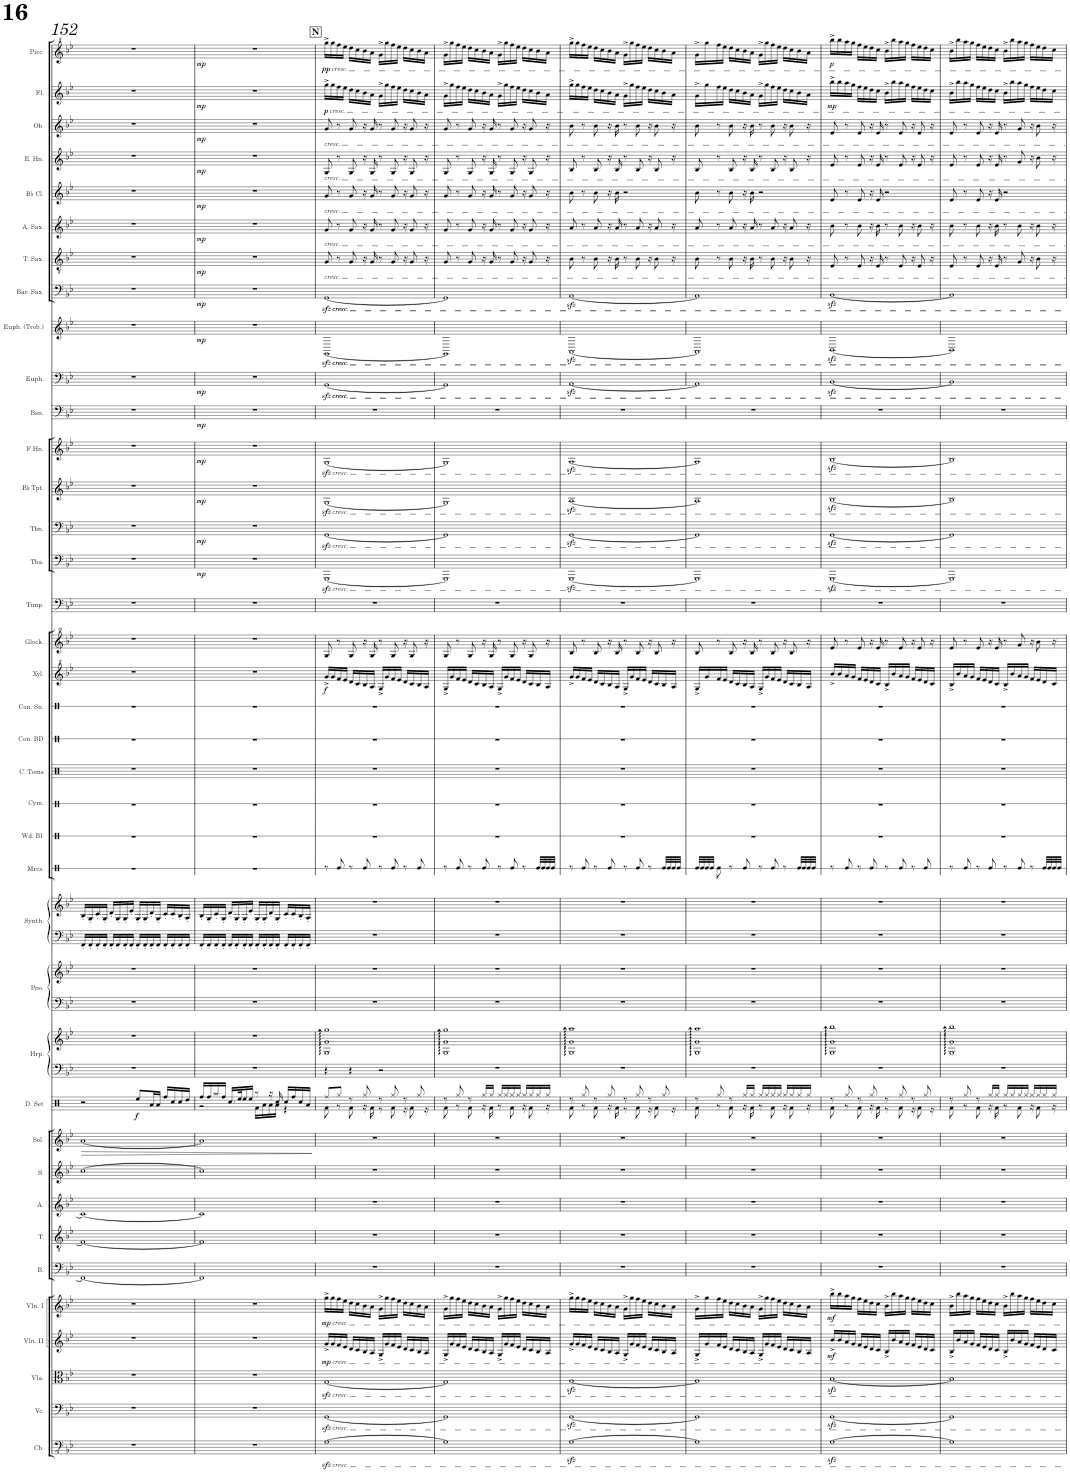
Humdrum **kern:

**kern	**kern	**kern	**kern	**dynam	**kern	**dynam	**kern	**kern	**kern	**kern	**kern	**dynam	**kern	**dynam	**kern	**kern	**kern	**kern	**kern	**kern	**kern	**kern	**kern	**kern	**kern	**kern	**kern	**dynam	**kern	**kern	**kern	**dynam	**kern	**dynam	**kern	**dynam	**kern	**dynam	**kern	**dynam	**kern	**dynam	**kern	**dynam	**kern	**dynam	**kern	**dynam	**kern	**dynam	**kern	**dynam	**kern	**dynam	**kern	**dynam	**kern	**dynam	**kern	**dynam
*part38	*part37	*part36	*part35	*part35	*part34	*part34	*part33	*part32	*part31	*part30	*part29	*part29	*part28	*part28	*part27	*part27	*part26	*part26	*part25	*part25	*part24	*part23	*part22	*part21	*part20	*part19	*part18	*part18	*part17	*part16	*part15	*part15	*part14	*part14	*part13	*part13	*part12	*part12	*part11	*part11	*part10	*part10	*part9	*part9	*part8	*part8	*part7	*part7	*part6	*part6	*part5	*part5	*part4	*part4	*part3	*part3	*part2	*part2	*part1	*part1
*staff41	*staff40	*staff39	*staff38	*staff38	*staff37	*staff37	*staff36	*staff35	*staff34	*staff33	*staff32	*staff32	*staff31	*staff31	*staff30	*staff29	*staff28	*staff27	*staff26	*staff25	*staff24	*staff23	*staff22	*staff21	*staff20	*staff19	*staff18	*staff18	*staff17	*staff16	*staff15	*staff15	*staff14	*staff14	*staff13	*staff13	*staff12	*staff12	*staff11	*staff11	*staff10	*staff10	*staff9	*staff9	*staff8	*staff8	*staff7	*staff7	*staff6	*staff6	*staff5	*staff5	*staff4	*staff4	*staff3	*staff3	*staff2	*staff2	*staff1	*staff1
*I"Contrabass	*I"Violoncello	*I"Viola	*I"Violin II	*	*I"Violin I	*	*I"Bass	*I"Tenor	*I"Alto	*I"Soprano	*I"Solo	*	*I"Drumset	*	*I"Harp	*	*I"Piano	*	*I"Bass Synthesizer	*	*I"Maracas	*I"Wood Blocks	*I"Cymbal	*I"Concert Toms	*I"Concert Bass Drum	*I"Concert Snare Drum	*I"Xylophone	*	*I"Glockenspiel	*I"Timpani	*I"Tuba	*	*I"Trombone	*	*I"Bb Trumpet	*	*I"Horn in F	*	*I"Bassoon	*	*I"Euphonium	*	*I"Euphonium (Treble Clef)	*	*I"Baritone Saxophone	*	*I"Tenor Saxophone	*	*I"Alto Saxophone	*	*I"Bb Clarinet	*	*I"English Horn	*	*I"Oboe	*	*I"Flute	*	*I"Piccolo	*
*I'Cb.	*I'Vc.	*I'Vla.	*I'Vln. II	*	*I'Vln. I	*	*I'B.	*I'T.	*I'A.	*I'S.	*I'Sol.	*	*I'D. Set	*	*I'Hrp.	*	*I'Pno.	*	*I'Synth.	*	*I'Mrcs.	*I'Wd. Bl.	*I'Cym.	*I'C. Toms	*I'Con. BD	*I'Con. Sn.	*I'Xyl.	*	*I'Glock.	*I'Timp.	*I'Tba.	*	*I'Tbn.	*	*I'Bb Tpt.	*	*	*	*I'Bsn.	*	*I'Euph.	*	*I'Euph. (Treb.)	*	*I'Bar. Sax.	*	*I'T. Sax.	*	*I'A. Sax.	*	*I'Bb Cl.	*	*I'E. Hn.	*	*I'Ob.	*	*I'Fl.	*	*I'Picc.	*
!!LO:PB:g=z
*clefFv4	*clefF4	*clefC3	*clefG2	*	*clefG2	*	*clefF4	*clefGv2	*clefG2	*clefG2	*clefG2	*	*clefX	*	*clefF4	*clefG2	*clefF4	*clefG2	*clefF4	*clefG2	*clefX	*clefX	*clefX	*clefX	*clefX	*clefX	*clefG^2	*	*clefG^^2	*clefF4	*clefF4	*	*clefF4	*	*clefG2	*	*clefG2	*	*clefF4	*	*clefF4	*	*clefG2	*	*clefF4	*	*clefGv2	*	*clefG2	*	*clefG2	*	*clefG2	*	*clefG2	*	*clefG2	*	*clefG^2	*
*ITrd7c12	*	*	*	*	*	*	*	*	*	*	*	*	*	*	*	*	*	*	*	*	*	*	*	*	*	*	*	*	*	*	*	*	*	*	*ITrd1c2	*	*ITrd4c7	*	*	*	*	*	*	*	*ITrd12c21	*	*ITrd8c14	*	*ITrd5c9	*	*ITrd1c2	*	*ITrd4c7	*	*	*	*	*	*ITrd-7c-12	*
*k[b-e-]	*k[b-e-]	*k[b-e-]	*k[b-e-]	*	*k[b-e-]	*	*k[b-e-]	*k[b-e-]	*k[b-e-]	*k[b-e-]	*k[b-e-]	*	*k[]	*	*k[b-e-]	*k[b-e-]	*k[b-e-]	*k[b-e-]	*k[b-e-]	*k[b-e-]	*k[]	*k[]	*k[]	*k[]	*k[]	*k[]	*k[b-e-]	*	*k[b-e-]	*k[b-e-]	*k[b-e-]	*	*k[b-e-]	*	*k[b-e-]	*	*k[b-e-]	*	*k[b-e-]	*	*k[b-e-]	*	*k[b-e-]	*	*k[b-e-]	*	*k[b-e-]	*	*k[b-e-]	*	*k[b-e-]	*	*k[b-e-]	*	*k[b-e-]	*	*k[b-e-]	*	*k[b-e-]	*
*M4/4	*M4/4	*M4/4	*M4/4	*	*M4/4	*	*M4/4	*M4/4	*M4/4	*M4/4	*M4/4	*	*M4/4	*	*M4/4	*M4/4	*M4/4	*M4/4	*M4/4	*M4/4	*M4/4	*M4/4	*M4/4	*M4/4	*M4/4	*M4/4	*M4/4	*	*M4/4	*M4/4	*M4/4	*	*M4/4	*	*M4/4	*	*M4/4	*	*M4/4	*	*M4/4	*	*M4/4	*	*M4/4	*	*M4/4	*	*M4/4	*	*M4/4	*	*M4/4	*	*M4/4	*	*M4/4	*	*M4/4	*
=152	=152	=152	=152	=152	=152	=152	=152	=152	=152	=152	=152	=152	=152	=152	=152	=152	=152	=152	=152	=152	=152	=152	=152	=152	=152	=152	=152	=152	=152	=152	=152	=152	=152	=152	=152	=152	=152	=152	=152	=152	=152	=152	=152	=152	=152	=152	=152	=152	=152	=152	=152	=152	=152	=152	=152	=152	=152	=152	=152	=152
!	!	!	!	!	!	!	!	!	!	!	!	!LO:HP:b	!	!	!	!	!	!	!	!	!	!	!	!	!	!	!	!	!	!	!	!	!	!	!	!	!	!	!	!	!	!	!	!	!	!	!	!	!	!	!	!	!	!	!	!	!	!	!	!
1r	1r	1r	1r	.	1r	.	1FF_	1F_	1c_	[1cc	[1a	>	2r	.	1r	1r	1r	1r	16FF'/LL	16B-'/LL	1r	1r	1r	1r	1r	1r	1r	.	1r	1r	1r	.	1r	.	1r	.	1r	.	1r	.	1r	.	1r	.	1r	.	1r	.	1r	.	1r	.	1r	.	1r	.	1r	.	1r	.
.	.	.	.	.	.	.	.	.	.	.	.	.	.	.	.	.	.	.	16FF'/	16G'/	.	.	.	.	.	.	.	.	.	.	.	.	.	.	.	.	.	.	.	.	.	.	.	.	.	.	.	.	.	.	.	.	.	.	.	.	.	.	.	.
.	.	.	.	.	.	.	.	.	.	.	.	.	.	.	.	.	.	.	16FF'/	16c'/	.	.	.	.	.	.	.	.	.	.	.	.	.	.	.	.	.	.	.	.	.	.	.	.	.	.	.	.	.	.	.	.	.	.	.	.	.	.	.	.
.	.	.	.	.	.	.	.	.	.	.	.	.	.	.	.	.	.	.	16FF'/JJ	16G'/JJ	.	.	.	.	.	.	.	.	.	.	.	.	.	.	.	.	.	.	.	.	.	.	.	.	.	.	.	.	.	.	.	.	.	.	.	.	.	.	.	.
.	.	.	.	.	.	.	.	.	.	.	.	.	.	.	.	.	.	.	16FF'/LL	16d'/LL	.	.	.	.	.	.	.	.	.	.	.	.	.	.	.	.	.	.	.	.	.	.	.	.	.	.	.	.	.	.	.	.	.	.	.	.	.	.	.	.
.	.	.	.	.	.	.	.	.	.	.	.	.	.	.	.	.	.	.	16FF'/	16G'/	.	.	.	.	.	.	.	.	.	.	.	.	.	.	.	.	.	.	.	.	.	.	.	.	.	.	.	.	.	.	.	.	.	.	.	.	.	.	.	.
.	.	.	.	.	.	.	.	.	.	.	.	.	.	.	.	.	.	.	16FF'/	16G'/	.	.	.	.	.	.	.	.	.	.	.	.	.	.	.	.	.	.	.	.	.	.	.	.	.	.	.	.	.	.	.	.	.	.	.	.	.	.	.	.
.	.	.	.	.	.	.	.	.	.	.	.	.	.	.	.	.	.	.	16FF'/JJ	16e-'/JJ	.	.	.	.	.	.	.	.	.	.	.	.	.	.	.	.	.	.	.	.	.	.	.	.	.	.	.	.	.	.	.	.	.	.	.	.	.	.	.	.
!	!	!	!	!	!	!	!	!	!	!	!	!	!	!LO:DY:b	!	!	!	!	!	!	!	!	!	!	!	!	!	!	!	!	!	!	!	!	!	!	!	!	!	!	!	!	!	!	!	!	!	!	!	!	!	!	!	!	!	!	!	!	!	!
.	.	.	.	.	.	.	.	.	.	.	.	.	8Ree/L	f	.	.	.	.	16FF'/LL	16G'/LL	.	.	.	.	.	.	.	.	.	.	.	.	.	.	.	.	.	.	.	.	.	.	.	.	.	.	.	.	.	.	.	.	.	.	.	.	.	.	.	.
.	.	.	.	.	.	.	.	.	.	.	.	.	.	.	.	.	.	.	16FF'/	16G'/	.	.	.	.	.	.	.	.	.	.	.	.	.	.	.	.	.	.	.	.	.	.	.	.	.	.	.	.	.	.	.	.	.	.	.	.	.	.	.	.
.	.	.	.	.	.	.	.	.	.	.	.	.	16Ra/L	.	.	.	.	.	16FF'/	16d'/	.	.	.	.	.	.	.	.	.	.	.	.	.	.	.	.	.	.	.	.	.	.	.	.	.	.	.	.	.	.	.	.	.	.	.	.	.	.	.	.
.	.	.	.	.	.	.	.	.	.	.	.	.	16Ra/JJ	.	.	.	.	.	16FF'/JJ	16G'/JJ	.	.	.	.	.	.	.	.	.	.	.	.	.	.	.	.	.	.	.	.	.	.	.	.	.	.	.	.	.	.	.	.	.	.	.	.	.	.	.	.
.	.	.	.	.	.	.	.	.	.	.	.	.	16Rff/LL	.	.	.	.	.	16FF'/LL	16c'/LL	.	.	.	.	.	.	.	.	.	.	.	.	.	.	.	.	.	.	.	.	.	.	.	.	.	.	.	.	.	.	.	.	.	.	.	.	.	.	.	.
.	.	.	.	.	.	.	.	.	.	.	.	.	16Rcc/	.	.	.	.	.	16FF'/	16c'/	.	.	.	.	.	.	.	.	.	.	.	.	.	.	.	.	.	.	.	.	.	.	.	.	.	.	.	.	.	.	.	.	.	.	.	.	.	.	.	.
.	.	.	.	.	.	.	.	.	.	.	.	.	16Rcc/	.	.	.	.	.	16FF'/	16B-'/	.	.	.	.	.	.	.	.	.	.	.	.	.	.	.	.	.	.	.	.	.	.	.	.	.	.	.	.	.	.	.	.	.	.	.	.	.	.	.	.
.	.	.	.	.	.	.	.	.	.	.	.	.	16Rdd/JJ	.	.	.	.	.	16FF'/JJ	16A'/JJ	.	.	.	.	.	.	.	.	.	.	.	.	.	.	.	.	.	.	.	.	.	.	.	.	.	.	.	.	.	.	.	.	.	.	.	.	.	.	.	.
=153	=153	=153	=153	=153	=153	=153	=153	=153	=153	=153	=153	=153	=153	=153	=153	=153	=153	=153	=153	=153	=153	=153	=153	=153	=153	=153	=153	=153	=153	=153	=153	=153	=153	=153	=153	=153	=153	=153	=153	=153	=153	=153	=153	=153	=153	=153	=153	=153	=153	=153	=153	=153	=153	=153	=153	=153	=153	=153	=153	=153
*	*	*	*	*	*	*	*	*	*	*	*	*	*^	*	*	*	*	*	*	*	*	*	*	*	*	*	*	*	*	*	*	*	*	*	*	*	*	*	*	*	*	*	*	*	*	*	*	*	*	*	*	*	*	*	*	*	*	*	*	*
!	!	!	!	!	!	!	!	!	!	!	!	!	!	!	!	!	!	!	!	!	!	!	!	!	!	!	!	!	!	!	!	!	!LO:DY:b	!	!LO:DY:b	!	!LO:DY:b	!	!LO:DY:b	!	!LO:DY:b	!	!LO:DY:b	!	!LO:DY:b	!	!LO:DY:b	!	!LO:DY:b	!	!LO:DY:b	!	!LO:DY:b	!	!LO:DY:b	!	!LO:DY:b	!	!LO:DY:b	!	!LO:DY:b
1r	1r	1r	1r	.	1r	.	1FF]	1F]	1c]	1cc]	1a]	.	16Rff/LL	2r	.	1r	1r	1r	1r	16FF'/LL	16B-'/LL	1r	1r	1r	1r	1r	1r	1r	.	1r	1r	1r	mp	1r	mp	1r	mp	1r	mp	1r	mp	1r	mp	1r	mp	1r	mp	1r	mp	1r	mp	1r	mp	1r	mp	1r	mp	1r	mp	1r	mp
.	.	.	.	.	.	.	.	.	.	.	.	.	16Rff/	.	.	.	.	.	.	16FF'/	16G'/	.	.	.	.	.	.	.	.	.	.	.	.	.	.	.	.	.	.	.	.	.	.	.	.	.	.	.	.	.	.	.	.	.	.	.	.	.	.	.	.
.	.	.	.	.	.	.	.	.	.	.	.	.	16Raa/	.	.	.	.	.	.	16FF'/	16c'/	.	.	.	.	.	.	.	.	.	.	.	.	.	.	.	.	.	.	.	.	.	.	.	.	.	.	.	.	.	.	.	.	.	.	.	.	.	.	.	.
.	.	.	.	.	.	.	.	.	.	.	.	.	16Rff/JJ	.	.	.	.	.	.	16FF'/JJ	16G'/JJ	.	.	.	.	.	.	.	.	.	.	.	.	.	.	.	.	.	.	.	.	.	.	.	.	.	.	.	.	.	.	.	.	.	.	.	.	.	.	.	.
.	.	.	.	.	.	.	.	.	.	.	.	.	16.Rcc/LL	.	.	.	.	.	.	16FF'/LL	16d'/LL	.	.	.	.	.	.	.	.	.	.	.	.	.	.	.	.	.	.	.	.	.	.	.	.	.	.	.	.	.	.	.	.	.	.	.	.	.	.	.	.
.	.	.	.	.	.	.	.	.	.	.	.	.	.	.	.	.	.	.	.	16FF'/	16G'/	.	.	.	.	.	.	.	.	.	.	.	.	.	.	.	.	.	.	.	.	.	.	.	.	.	.	.	.	.	.	.	.	.	.	.	.	.	.	.	.
.	.	.	.	.	.	.	.	.	.	.	.	.	32Ree/K	.	.	.	.	.	.	.	.	.	.	.	.	.	.	.	.	.	.	.	.	.	.	.	.	.	.	.	.	.	.	.	.	.	.	.	.	.	.	.	.	.	.	.	.	.	.	.	.
.	.	.	.	.	.	.	.	.	.	.	.	.	16Ree/	.	.	.	.	.	.	16FF'/	16G'/	.	.	.	.	.	.	.	.	.	.	.	.	.	.	.	.	.	.	.	.	.	.	.	.	.	.	.	.	.	.	.	.	.	.	.	.	.	.	.	.
.	.	.	.	.	.	.	.	.	.	.	.	.	16Ree/JJ	.	.	.	.	.	.	16FF'/JJ	16e-'/JJ	.	.	.	.	.	.	.	.	.	.	.	.	.	.	.	.	.	.	.	.	.	.	.	.	.	.	.	.	.	.	.	.	.	.	.	.	.	.	.	.
.	.	.	.	.	.	.	.	.	.	.	.	.	8r	16Rf\LL	.	.	.	.	.	16FF'/LL	16G'/LL	.	.	.	.	.	.	.	.	.	.	.	.	.	.	.	.	.	.	.	.	.	.	.	.	.	.	.	.	.	.	.	.	.	.	.	.	.	.	.	.
.	.	.	.	.	.	.	.	.	.	.	.	.	.	16Ra\	.	.	.	.	.	16FF'/	16G'/	.	.	.	.	.	.	.	.	.	.	.	.	.	.	.	.	.	.	.	.	.	.	.	.	.	.	.	.	.	.	.	.	.	.	.	.	.	.	.	.
.	.	.	.	.	.	.	.	.	.	.	.	.	16r	16Ra\	.	.	.	.	.	16FF'/	16d'/	.	.	.	.	.	.	.	.	.	.	.	.	.	.	.	.	.	.	.	.	.	.	.	.	.	.	.	.	.	.	.	.	.	.	.	.	.	.	.	.
.	.	.	.	.	.	.	.	.	.	.	.	.	16Rcc/	16Ra\JJ	.	.	.	.	.	16FF'/JJ	16G'/JJ	.	.	.	.	.	.	.	.	.	.	.	.	.	.	.	.	.	.	.	.	.	.	.	.	.	.	.	.	.	.	.	.	.	.	.	.	.	.	.	.
.	.	.	.	.	.	.	.	.	.	.	.	.	16Rcc/LL	4r	.	.	.	.	.	16FF'/LL	16c'/LL	.	.	.	.	.	.	.	.	.	.	.	.	.	.	.	.	.	.	.	.	.	.	.	.	.	.	.	.	.	.	.	.	.	.	.	.	.	.	.	.
.	.	.	.	.	.	.	.	.	.	.	.	.	16Rff/	.	.	.	.	.	.	16FF'/	16c'/	.	.	.	.	.	.	.	.	.	.	.	.	.	.	.	.	.	.	.	.	.	.	.	.	.	.	.	.	.	.	.	.	.	.	.	.	.	.	.	.
.	.	.	.	.	.	.	.	.	.	.	.	.	16Rcc/	.	.	.	.	.	.	16FF'/	16B-'/	.	.	.	.	.	.	.	.	.	.	.	.	.	.	.	.	.	.	.	.	.	.	.	.	.	.	.	.	.	.	.	.	.	.	.	.	.	.	.	.
.	.	.	.	.	.	.	.	.	.	.	.	.	16Ra/JJ	.	.	.	.	.	.	16FF'/JJ	16A'/JJ	.	.	.	.	.	.	.	.	.	.	.	.	.	.	.	.	.	.	.	.	.	.	.	.	.	.	.	.	.	.	.	.	.	.	.	.	.	.	.	.
*	*	*	*	*	*	*	*	*	*	*	*	*	*v	*v	*	*	*	*	*	*	*	*	*	*	*	*	*	*	*	*	*	*	*	*	*	*	*	*	*	*	*	*	*	*	*	*	*	*	*	*	*	*	*	*	*	*	*	*	*	*	*
.	.	.	.	.	.	.	.	.	.	.	.	]	.	.	.	.	.	.	.	.	.	.	.	.	.	.	.	.	.	.	.	.	.	.	.	.	.	.	.	.	.	.	.	.	.	.	.	.	.	.	.	.	.	.	.	.	.	.	.	.
!!LO:REH:place=s1:a:B:cj:fs=14:t=N
=154	=154	=154	=154	=154	=154	=154	=154	=154	=154	=154	=154	=154	=154	=154	=154	=154	=154	=154	=154	=154	=154	=154	=154	=154	=154	=154	=154	=154	=154	=154	=154	=154	=154	=154	=154	=154	=154	=154	=154	=154	=154	=154	=154	=154	=154	=154	=154	=154	=154	=154	=154	=154	=154	=154	=154	=154	=154	=154	=154	=154
*	*	*	*	*	*	*	*	*	*	*	*	*	*^	*	*	*	*	*	*	*	*	*	*	*	*	*	*	*	*	*	*	*	*	*	*	*	*	*	*	*	*	*	*	*	*	*	*	*	*	*	*	*	*	*	*	*	*	*	*	*
!	!	!	!	!	!	!	!	!	!	!	!	!	!	!	!	!	!	!	!	!	!	!	!	!	!	!	!	!	!	!	!	!	!	!	!	!	!	!	!	!	!	!	!	!	!	!	!	!	!	!	!	!	!	!	!	!	!	!	!	!LO:TX:b:i:t=cresc.	!
!	!	!	!	!	!	!	!	!	!	!	!	!	!	!	!	!	!	!	!	!	!	!	!	!	!	!	!	!	!	!	!	!	!	!	!	!	!	!	!	!	!	!	!	!	!	!	!	!	!	!	!	!	!	!	!	!	!	!LO:TX:b:i:t=cresc.	!	!	!
!	!	!	!	!	!	!	!	!	!	!	!	!	!	!	!	!	!	!	!	!	!	!	!	!	!	!	!	!	!	!	!	!	!	!	!	!	!	!	!	!	!	!	!	!	!	!	!	!	!	!	!	!	!	!	!	!LO:TX:b:i:t=cresc.	!	!	!	!	!
!	!	!	!	!	!	!	!	!	!	!	!	!	!	!	!	!	!	!	!	!	!	!	!	!	!	!	!	!	!	!	!	!	!	!	!	!	!	!	!	!	!	!	!	!	!	!	!	!	!	!	!	!	!	!LO:TX:b:i:t=cresc.	!	!	!	!	!	!	!
!	!	!	!	!	!	!	!	!	!	!	!	!	!	!	!	!	!	!	!	!	!	!	!	!	!	!	!	!	!	!	!	!	!	!	!	!	!	!	!	!	!	!	!	!	!	!	!	!	!	!	!	!LO:TX:b:i:t=cresc.	!	!	!	!	!	!	!	!	!
!	!	!	!	!	!	!	!	!	!	!	!	!	!	!	!	!	!	!	!	!	!	!	!	!	!	!	!	!	!	!	!	!	!	!	!	!	!	!	!	!	!	!	!	!	!	!	!	!	!	!LO:TX:b:i:t=cresc.	!	!	!	!	!	!	!	!	!	!	!
!	!	!	!	!	!	!	!	!	!	!	!	!	!	!	!	!	!	!	!	!	!	!	!	!	!	!	!	!	!	!	!	!	!	!	!	!	!	!	!	!	!	!	!	!	!	!	!	!LO:TX:b:i:t=cresc.	!	!	!	!	!	!	!	!	!	!	!	!	!
!	!	!	!	!	!	!	!	!	!	!	!	!	!	!	!	!	!	!	!	!	!	!	!	!	!	!	!	!	!	!	!	!	!	!	!	!	!	!	!	!	!	!	!	!	!	!LO:TX:b:i:t=cresc.	!	!	!	!	!	!	!	!	!	!	!	!	!	!	!
!	!	!	!	!	!	!	!	!	!	!	!	!	!	!	!	!	!	!	!	!	!	!	!	!	!	!	!	!	!	!	!	!	!	!	!	!	!	!	!	!	!	!	!	!	!	!LO:TX:b:i:t=cresc.	!	!	!	!	!	!	!	!	!	!	!	!	!	!	!
!	!	!	!	!	!	!	!	!	!	!	!	!	!	!	!	!	!	!	!	!	!	!	!	!	!	!	!	!	!	!	!	!	!	!	!	!	!	!	!	!	!	!	!	!LO:TX:b:i:t=cresc.	!	!	!	!	!	!	!	!	!	!	!	!	!	!	!	!	!
!	!	!	!	!	!	!	!	!	!	!	!	!	!	!	!	!	!	!	!	!	!	!	!	!	!	!	!	!	!	!	!	!	!	!	!	!	!	!	!	!	!	!	!	!LO:TX:b:i:t=cresc.	!	!	!	!	!	!	!	!	!	!	!	!	!	!	!	!	!
!	!	!	!	!	!	!	!	!	!	!	!	!	!	!	!	!	!	!	!	!	!	!	!	!	!	!	!	!	!	!	!	!	!	!	!	!	!	!	!	!	!	!LO:TX:b:i:t=cresc.	!	!	!	!	!	!	!	!	!	!	!	!	!	!	!	!	!	!	!
!	!	!	!	!	!	!	!	!	!	!	!	!	!	!	!	!	!	!	!	!	!	!	!	!	!	!	!	!	!	!	!	!	!	!	!	!	!	!	!	!	!	!LO:TX:b:i:t=cresc.	!	!	!	!	!	!	!	!	!	!	!	!	!	!	!	!	!	!	!
!	!	!	!	!	!	!	!	!	!	!	!	!	!	!	!	!	!	!	!	!	!	!	!	!	!	!	!	!	!	!	!	!	!	!	!	!	!	!LO:TX:b:i:t=cresc.	!	!	!	!	!	!	!	!	!	!	!	!	!	!	!	!	!	!	!	!	!	!	!
!	!	!	!	!	!	!	!	!	!	!	!	!	!	!	!	!	!	!	!	!	!	!	!	!	!	!	!	!	!	!	!	!	!	!	!	!LO:TX:b:i:t=cresc.	!	!	!	!	!	!	!	!	!	!	!	!	!	!	!	!	!	!	!	!	!	!	!	!	!
!	!	!	!	!	!	!	!	!	!	!	!	!	!	!	!	!	!	!	!	!	!	!	!	!	!	!	!	!	!	!	!	!	!	!LO:TX:b:i:t=cresc.	!	!	!	!	!	!	!	!	!	!	!	!	!	!	!	!	!	!	!	!	!	!	!	!	!	!	!
!	!	!	!	!	!	!	!	!	!	!	!	!	!	!	!	!	!	!	!	!	!	!	!	!	!	!	!	!	!	!	!	!LO:TX:b:i:t=cresc.	!	!	!	!	!	!	!	!	!	!	!	!	!	!	!	!	!	!	!	!	!	!	!	!	!	!	!	!	!
!	!	!	!	!	!LO:TX:b:i:t=cresc.	!	!	!	!	!	!	!	!	!	!	!	!	!	!	!	!	!	!	!	!	!	!	!	!	!	!	!	!	!	!	!	!	!	!	!	!	!	!	!	!	!	!	!	!	!	!	!	!	!	!	!	!	!	!	!	!
!	!	!	!LO:TX:b:i:t=cresc.	!	!	!	!	!	!	!	!	!	!	!	!	!	!	!	!	!	!	!	!	!	!	!	!	!	!	!	!	!	!	!	!	!	!	!	!	!	!	!	!	!	!	!	!	!	!	!	!	!	!	!	!	!	!	!	!	!	!
!	!	!LO:TX:b:i:t=cresc.	!	!	!	!	!	!	!	!	!	!	!	!	!	!	!	!	!	!	!	!	!	!	!	!	!	!	!	!	!	!	!	!	!	!	!	!	!	!	!	!	!	!	!	!	!	!	!	!	!	!	!	!	!	!	!	!	!	!	!
!	!LO:TX:b:i:t=cresc.	!	!	!	!	!	!	!	!	!	!	!	!	!	!	!	!	!	!	!	!	!	!	!	!	!	!	!	!	!	!	!	!	!	!	!	!	!	!	!	!	!	!	!	!	!	!	!	!	!	!	!	!	!	!	!	!	!	!	!	!
!LO:TX:b:i:t=cresc.	!	!	!	!	!	!	!	!	!	!	!	!	!	!	!	!	!	!	!	!	!	!	!	!	!	!	!	!	!	!	!	!	!	!	!	!	!	!	!	!	!	!	!	!	!	!	!	!	!	!	!	!	!	!	!	!	!	!	!	!	!
!	!	!	!	!LO:DY:b	!	!LO:DY:b	!	!	!	!	!	!	!	!	!	!	!	!	!	!	!	!	!	!	!	!	!	!	!LO:DY:b	!	!	!	!	!	!	!	!	!	!	!	!	!	!	!	!	!	!	!	!	!	!	!	!	!	!	!	!	!	!LO:DY:b	!	!LO:DY:b
[1GGzz<	[1GGzz<	[1Gzz<	16g^/LL	mp	16gg^\LL	mp	1r	1r	1r	1r	1r	.	8Rff/L	8Rf\	.	4r	1G 1g 1gg	1r	1r	1r	1r	8r	1r	1r	1r	1r	1r	16gg^/LL	f	8gg/	1r	[1GGGzz<	.	[1GGzz<	.	[1Gzz<	.	[1Gzz<	.	1r	.	[1GGzz<	.	[1GGzz<	.	[1GGzz<	.	8G/	.	8g/	.	8g/	.	8G/	.	8g/	.	16gg^\LL	p	16ggg^\LL	pp
.	.	.	16g/	.	16gg\	.	.	.	.	.	.	.	.	.	.	.	.	.	.	.	.	.	.	.	.	.	.	16gg/	.	.	.	.	.	.	.	.	.	.	.	.	.	.	.	.	.	.	.	.	.	.	.	.	.	.	.	.	.	16gg\	.	16ggg\	.
.	.	.	16f/	.	16ff\	.	.	.	.	.	.	.	8Rgg/J	8r	.	.	.	.	.	.	.	8Re/	.	.	.	.	.	16ff/	.	8r	.	.	.	.	.	.	.	.	.	.	.	.	.	.	.	.	.	8r	.	8r	.	8r	.	8r	.	8r	.	16ff\	.	16fff\	.
.	.	.	16e-/JJ	.	16ee-\JJ	.	.	.	.	.	.	.	.	.	.	.	.	.	.	.	.	.	.	.	.	.	.	16ee-/JJ	.	.	.	.	.	.	.	.	.	.	.	.	.	.	.	.	.	.	.	.	.	.	.	.	.	.	.	.	.	16ee-\JJ	.	16eee-\JJ	.
.	.	.	16d/LL	.	16dd\LL	.	.	.	.	.	.	.	8r	8Rf\	.	4r	.	.	.	.	.	8r	.	.	.	.	.	16dd/LL	.	8gg/	.	.	.	.	.	.	.	.	.	.	.	.	.	.	.	.	.	8G/	.	8g/	.	8g/	.	8G/	.	8g/	.	16dd\LL	.	16ddd\LL	.
.	.	.	16c/	.	16cc\	.	.	.	.	.	.	.	.	.	.	.	.	.	.	.	.	.	.	.	.	.	.	16cc/	.	.	.	.	.	.	.	.	.	.	.	.	.	.	.	.	.	.	.	.	.	.	.	.	.	.	.	.	.	16cc\	.	16ccc\	.
.	.	.	16B-/	.	16b-\	.	.	.	.	.	.	.	8Rgg/	16r	.	.	.	.	.	.	.	8Re/	.	.	.	.	.	16b-/	.	16r	.	.	.	.	.	.	.	.	.	.	.	.	.	.	.	.	.	16r	.	16r	.	16r	.	16r	.	16r	.	16b-\	.	16bb-\	.
.	.	.	16A/JJ	.	16a\JJ	.	.	.	.	.	.	.	.	16Rf\	.	.	.	.	.	.	.	.	.	.	.	.	.	16a/JJ	.	16gg/	.	.	.	.	.	.	.	.	.	.	.	.	.	.	.	.	.	16G/	.	16g/	.	16g/	.	16G/	.	16g/	.	16a\JJ	.	16aa\JJ	.
.	.	.	16G^/LL	.	16g^\LL	.	.	.	.	.	.	.	8r	8r	.	2r	.	.	.	.	.	8r	.	.	.	.	.	16g^/LL	.	8r	.	.	.	.	.	.	.	.	.	.	.	.	.	.	.	.	.	8r	.	8r	.	8r	.	8r	.	8r	.	16g^\LL	.	16gg^\LL	.
.	.	.	16g/	.	16gg\	.	.	.	.	.	.	.	.	.	.	.	.	.	.	.	.	.	.	.	.	.	.	16gg/	.	.	.	.	.	.	.	.	.	.	.	.	.	.	.	.	.	.	.	.	.	.	.	.	.	.	.	.	.	16gg\	.	16ggg\	.
.	.	.	16f/	.	16ff\	.	.	.	.	.	.	.	8Rgg/	8Rf\	.	.	.	.	.	.	.	8Re/	.	.	.	.	.	16ff/	.	8gg/	.	.	.	.	.	.	.	.	.	.	.	.	.	.	.	.	.	8G/	.	8g/	.	8g/	.	8G/	.	8g/	.	16ff\	.	16fff\	.
.	.	.	16e-/JJ	.	16ee-\JJ	.	.	.	.	.	.	.	.	.	.	.	.	.	.	.	.	.	.	.	.	.	.	16ee-/JJ	.	.	.	.	.	.	.	.	.	.	.	.	.	.	.	.	.	.	.	.	.	.	.	.	.	.	.	.	.	16ee-\JJ	.	16eee-\JJ	.
.	.	.	16d/LL	.	16dd\LL	.	.	.	.	.	.	.	8r	16r	.	.	.	.	.	.	.	8r	.	.	.	.	.	16dd/LL	.	16r	.	.	.	.	.	.	.	.	.	.	.	.	.	.	.	.	.	16r	.	16r	.	16r	.	16r	.	16r	.	16dd\LL	.	16ddd\LL	.
.	.	.	16c/	.	16cc\	.	.	.	.	.	.	.	.	8Rf\	.	.	.	.	.	.	.	.	.	.	.	.	.	16cc/	.	8gg/	.	.	.	.	.	.	.	.	.	.	.	.	.	.	.	.	.	8G/	.	8g/	.	8g/	.	8G/	.	8g/	.	16cc\	.	16ccc\	.
.	.	.	16B-/	.	16b-\	.	.	.	.	.	.	.	8Rgg/	.	.	.	.	.	.	.	.	8Re/	.	.	.	.	.	16b-/	.	.	.	.	.	.	.	.	.	.	.	.	.	.	.	.	.	.	.	.	.	.	.	.	.	.	.	.	.	16b-\	.	16bb-\	.
.	.	.	16A/JJ	.	16a\JJ	.	.	.	.	.	.	.	.	16r	.	.	.	.	.	.	.	.	.	.	.	.	.	16a/JJ	.	16r	.	.	.	.	.	.	.	.	.	.	.	.	.	.	.	.	.	16r	.	16r	.	16r	.	16r	.	16r	.	16a\JJ	.	16aa\JJ	.
=155	=155	=155	=155	=155	=155	=155	=155	=155	=155	=155	=155	=155	=155	=155	=155	=155	=155	=155	=155	=155	=155	=155	=155	=155	=155	=155	=155	=155	=155	=155	=155	=155	=155	=155	=155	=155	=155	=155	=155	=155	=155	=155	=155	=155	=155	=155	=155	=155	=155	=155	=155	=155	=155	=155	=155	=155	=155	=155	=155	=155	=155
1GG]	1GG]	1G]	16G^/LL	.	16g^\LL	.	1r	1r	1r	1r	1r	.	8r	8Rf\	.	1r	1G 1g 1gg	1r	1r	1r	1r	8r	1r	1r	1r	1r	1r	16g^/LL	.	8gg/	1r	1GGG]	.	1GG]	.	1G]	.	1G]	.	1r	.	1GG]	.	1GG]	.	1GG]	.	8G/	.	8g/	.	8g/	.	8G/	.	8g/	.	16g^\LL	.	16gg^\LL	.
.	.	.	16g/	.	16gg\	.	.	.	.	.	.	.	.	.	.	.	.	.	.	.	.	.	.	.	.	.	.	16gg/	.	.	.	.	.	.	.	.	.	.	.	.	.	.	.	.	.	.	.	.	.	.	.	.	.	.	.	.	.	16gg\	.	16ggg\	.
.	.	.	16f/	.	16ff\	.	.	.	.	.	.	.	8Rgg/	8r	.	.	.	.	.	.	.	8Re/	.	.	.	.	.	16ff/	.	8r	.	.	.	.	.	.	.	.	.	.	.	.	.	.	.	.	.	8r	.	8r	.	8r	.	8r	.	8r	.	16ff\	.	16fff\	.
.	.	.	16e-/JJ	.	16ee-\JJ	.	.	.	.	.	.	.	.	.	.	.	.	.	.	.	.	.	.	.	.	.	.	16ee-/JJ	.	.	.	.	.	.	.	.	.	.	.	.	.	.	.	.	.	.	.	.	.	.	.	.	.	.	.	.	.	16ee-\JJ	.	16eee-\JJ	.
.	.	.	16d/LL	.	16dd\LL	.	.	.	.	.	.	.	8r	8Rf\	.	.	.	.	.	.	.	8r	.	.	.	.	.	16dd/LL	.	8gg/	.	.	.	.	.	.	.	.	.	.	.	.	.	.	.	.	.	8G/	.	8g/	.	8g/	.	8G/	.	8g/	.	16dd\LL	.	16ddd\LL	.
.	.	.	16c/	.	16cc\	.	.	.	.	.	.	.	.	.	.	.	.	.	.	.	.	.	.	.	.	.	.	16cc/	.	.	.	.	.	.	.	.	.	.	.	.	.	.	.	.	.	.	.	.	.	.	.	.	.	.	.	.	.	16cc\	.	16ccc\	.
.	.	.	16B-/	.	16b-\	.	.	.	.	.	.	.	16Rgg/LL	16r	.	.	.	.	.	.	.	8Re/	.	.	.	.	.	16b-/	.	16r	.	.	.	.	.	.	.	.	.	.	.	.	.	.	.	.	.	16r	.	16r	.	16r	.	16r	.	16r	.	16b-\	.	16bb-\	.
.	.	.	16A/JJ	.	16a\JJ	.	.	.	.	.	.	.	16Rgg/JJ	16Rf\	.	.	.	.	.	.	.	.	.	.	.	.	.	16a/JJ	.	16gg/	.	.	.	.	.	.	.	.	.	.	.	.	.	.	.	.	.	16G/	.	16g/	.	16g/	.	16G/	.	16g/	.	16a\JJ	.	16aa\JJ	.
.	.	.	16G^/LL	.	16g^\LL	.	.	.	.	.	.	.	16Rgg/LL	8r	.	.	.	.	.	.	.	8r	.	.	.	.	.	16g^/LL	.	8r	.	.	.	.	.	.	.	.	.	.	.	.	.	.	.	.	.	8r	.	8r	.	8r	.	8r	.	8r	.	16g^\LL	.	16gg^\LL	.
.	.	.	16g/	.	16gg\	.	.	.	.	.	.	.	16Rgg/	.	.	.	.	.	.	.	.	.	.	.	.	.	.	16gg/	.	.	.	.	.	.	.	.	.	.	.	.	.	.	.	.	.	.	.	.	.	.	.	.	.	.	.	.	.	16gg\	.	16ggg\	.
.	.	.	16f/	.	16ff\	.	.	.	.	.	.	.	16Rgg/	8Rf\	.	.	.	.	.	.	.	8Re/	.	.	.	.	.	16ff/	.	8gg/	.	.	.	.	.	.	.	.	.	.	.	.	.	.	.	.	.	8G/	.	8g/	.	8g/	.	8G/	.	8g/	.	16ff\	.	16fff\	.
.	.	.	16e-/JJ	.	16ee-\JJ	.	.	.	.	.	.	.	16Rgg/JJ	.	.	.	.	.	.	.	.	.	.	.	.	.	.	16ee-/JJ	.	.	.	.	.	.	.	.	.	.	.	.	.	.	.	.	.	.	.	.	.	.	.	.	.	.	.	.	.	16ee-\JJ	.	16eee-\JJ	.
.	.	.	16d/LL	.	16dd\LL	.	.	.	.	.	.	.	16Rgg/LL	16r	.	.	.	.	.	.	.	8r	.	.	.	.	.	16dd/LL	.	16r	.	.	.	.	.	.	.	.	.	.	.	.	.	.	.	.	.	16r	.	16r	.	16r	.	16r	.	16r	.	16dd\LL	.	16ddd\LL	.
.	.	.	16c/	.	16cc\	.	.	.	.	.	.	.	16Rgg/	8Rf\	.	.	.	.	.	.	.	.	.	.	.	.	.	16cc/	.	8gg/	.	.	.	.	.	.	.	.	.	.	.	.	.	.	.	.	.	8G/	.	8g/	.	8g/	.	8G/	.	8g/	.	16cc\	.	16ccc\	.
.	.	.	16B-/	.	16b-\	.	.	.	.	.	.	.	16Rgg/	.	.	.	.	.	.	.	.	32Re/LLL	.	.	.	.	.	16b-/	.	.	.	.	.	.	.	.	.	.	.	.	.	.	.	.	.	.	.	.	.	.	.	.	.	.	.	.	.	16b-\	.	16bb-\	.
.	.	.	.	.	.	.	.	.	.	.	.	.	.	.	.	.	.	.	.	.	.	32Re/	.	.	.	.	.	.	.	.	.	.	.	.	.	.	.	.	.	.	.	.	.	.	.	.	.	.	.	.	.	.	.	.	.	.	.	.	.	.	.
.	.	.	16A/JJ	.	16a\JJ	.	.	.	.	.	.	.	16Rgg/JJ	16r	.	.	.	.	.	.	.	32Re/	.	.	.	.	.	16a/JJ	.	16r	.	.	.	.	.	.	.	.	.	.	.	.	.	.	.	.	.	16r	.	16r	.	16r	.	16r	.	16r	.	16a\JJ	.	16aa\JJ	.
.	.	.	.	.	.	.	.	.	.	.	.	.	.	.	.	.	.	.	.	.	.	32Re/JJJ	.	.	.	.	.	.	.	.	.	.	.	.	.	.	.	.	.	.	.	.	.	.	.	.	.	.	.	.	.	.	.	.	.	.	.	.	.	.	.
=156	=156	=156	=156	=156	=156	=156	=156	=156	=156	=156	=156	=156	=156	=156	=156	=156	=156	=156	=156	=156	=156	=156	=156	=156	=156	=156	=156	=156	=156	=156	=156	=156	=156	=156	=156	=156	=156	=156	=156	=156	=156	=156	=156	=156	=156	=156	=156	=156	=156	=156	=156	=156	=156	=156	=156	=156	=156	=156	=156	=156	=156
[1GGzz<	[1GGzz<	[1Azz<	16g^/LL	.	16gg^\LL	.	1r	1r	1r	1r	1r	.	8r	8Rf\	.	1r	1G 1g 1aa	1r	1r	1r	1r	8r	1r	1r	1r	1r	1r	16gg^/LL	.	8bb-/	1r	[1GGGzz<	.	[1GGzz<	.	[1Azz<	.	[1Azz<	.	1r	.	[1AAzz<	.	[1AAzz<	.	[1AAzz<	.	8B-\	.	8a/	.	8b-\	.	8B-/	.	8b-\	.	16gg^\LL	.	16ggg^\LL	.
.	.	.	16g/	.	16gg\	.	.	.	.	.	.	.	.	.	.	.	.	.	.	.	.	.	.	.	.	.	.	16gg/	.	.	.	.	.	.	.	.	.	.	.	.	.	.	.	.	.	.	.	.	.	.	.	.	.	.	.	.	.	16gg\	.	16ggg\	.
.	.	.	16f/	.	16ff\	.	.	.	.	.	.	.	8Rgg/	8r	.	.	.	.	.	.	.	8Re/	.	.	.	.	.	16ff/	.	8r	.	.	.	.	.	.	.	.	.	.	.	.	.	.	.	.	.	8r	.	8r	.	8r	.	8r	.	8r	.	16ff\	.	16fff\	.
.	.	.	16e-/JJ	.	16ee-\JJ	.	.	.	.	.	.	.	.	.	.	.	.	.	.	.	.	.	.	.	.	.	.	16ee-/JJ	.	.	.	.	.	.	.	.	.	.	.	.	.	.	.	.	.	.	.	.	.	.	.	.	.	.	.	.	.	16ee-\JJ	.	16eee-\JJ	.
.	.	.	16d/LL	.	16dd\LL	.	.	.	.	.	.	.	8r	8Rf\	.	.	.	.	.	.	.	8r	.	.	.	.	.	16dd/LL	.	8bb-/	.	.	.	.	.	.	.	.	.	.	.	.	.	.	.	.	.	8B-\	.	8a/	.	8b-\	.	8B-/	.	8b-\	.	16dd\LL	.	16ddd\LL	.
.	.	.	16c/	.	16cc\	.	.	.	.	.	.	.	.	.	.	.	.	.	.	.	.	.	.	.	.	.	.	16cc/	.	.	.	.	.	.	.	.	.	.	.	.	.	.	.	.	.	.	.	.	.	.	.	.	.	.	.	.	.	16cc\	.	16ccc\	.
.	.	.	16B-/	.	16b-\	.	.	.	.	.	.	.	8Rgg/	16r	.	.	.	.	.	.	.	8Re/	.	.	.	.	.	16b-/	.	16r	.	.	.	.	.	.	.	.	.	.	.	.	.	.	.	.	.	16r	.	16r	.	16r	.	16r	.	16r	.	16b-\	.	16bb-\	.
.	.	.	16A/JJ	.	16a\JJ	.	.	.	.	.	.	.	.	16Rf\	.	.	.	.	.	.	.	.	.	.	.	.	.	16a/JJ	.	16bb-/	.	.	.	.	.	.	.	.	.	.	.	.	.	.	.	.	.	16B-\	.	16a/	.	16b-\	.	16B-/	.	16b-\	.	16a\JJ	.	16aa\JJ	.
.	.	.	16G^/LL	.	16g^\LL	.	.	.	.	.	.	.	8r	8r	.	.	.	.	.	.	.	8r	.	.	.	.	.	16g^/LL	.	8r	.	.	.	.	.	.	.	.	.	.	.	.	.	.	.	.	.	8r	.	8r	.	2r	.	8r	.	8r	.	16g^\LL	.	16gg^\LL	.
.	.	.	16g/	.	16gg\	.	.	.	.	.	.	.	.	.	.	.	.	.	.	.	.	.	.	.	.	.	.	16gg/	.	.	.	.	.	.	.	.	.	.	.	.	.	.	.	.	.	.	.	.	.	.	.	.	.	.	.	.	.	16gg\	.	16ggg\	.
.	.	.	16f/	.	16ff\	.	.	.	.	.	.	.	8Rgg/	8Rf\	.	.	.	.	.	.	.	8Re/	.	.	.	.	.	16ff/	.	8bb-/	.	.	.	.	.	.	.	.	.	.	.	.	.	.	.	.	.	8B-\	.	8a/	.	.	.	8B-/	.	8b-\	.	16ff\	.	16fff\	.
.	.	.	16e-/JJ	.	16ee-\JJ	.	.	.	.	.	.	.	.	.	.	.	.	.	.	.	.	.	.	.	.	.	.	16ee-/JJ	.	.	.	.	.	.	.	.	.	.	.	.	.	.	.	.	.	.	.	.	.	.	.	.	.	.	.	.	.	16ee-\JJ	.	16eee-\JJ	.
.	.	.	16d/LL	.	16dd\LL	.	.	.	.	.	.	.	8r	16r	.	.	.	.	.	.	.	8r	.	.	.	.	.	16dd/LL	.	16r	.	.	.	.	.	.	.	.	.	.	.	.	.	.	.	.	.	16r	.	16r	.	.	.	16r	.	16r	.	16dd\LL	.	16ddd\LL	.
.	.	.	16c/	.	16cc\	.	.	.	.	.	.	.	.	8Rf\	.	.	.	.	.	.	.	.	.	.	.	.	.	16cc/	.	8bb-/	.	.	.	.	.	.	.	.	.	.	.	.	.	.	.	.	.	8B-\	.	8a/	.	.	.	8B-/	.	8b-\	.	16cc\	.	16ccc\	.
.	.	.	16B-/	.	16b-\	.	.	.	.	.	.	.	8Rgg/	.	.	.	.	.	.	.	.	32Re/LLL	.	.	.	.	.	16b-/	.	.	.	.	.	.	.	.	.	.	.	.	.	.	.	.	.	.	.	.	.	.	.	.	.	.	.	.	.	16b-\	.	16bb-\	.
.	.	.	.	.	.	.	.	.	.	.	.	.	.	.	.	.	.	.	.	.	.	32Re/	.	.	.	.	.	.	.	.	.	.	.	.	.	.	.	.	.	.	.	.	.	.	.	.	.	.	.	.	.	.	.	.	.	.	.	.	.	.	.
.	.	.	16A/JJ	.	16a\JJ	.	.	.	.	.	.	.	.	16r	.	.	.	.	.	.	.	32Re/	.	.	.	.	.	16a/JJ	.	16r	.	.	.	.	.	.	.	.	.	.	.	.	.	.	.	.	.	16r	.	16r	.	.	.	16r	.	16r	.	16a\JJ	.	16aa\JJ	.
.	.	.	.	.	.	.	.	.	.	.	.	.	.	.	.	.	.	.	.	.	.	32Re/JJJ	.	.	.	.	.	.	.	.	.	.	.	.	.	.	.	.	.	.	.	.	.	.	.	.	.	.	.	.	.	.	.	.	.	.	.	.	.	.	.
=157	=157	=157	=157	=157	=157	=157	=157	=157	=157	=157	=157	=157	=157	=157	=157	=157	=157	=157	=157	=157	=157	=157	=157	=157	=157	=157	=157	=157	=157	=157	=157	=157	=157	=157	=157	=157	=157	=157	=157	=157	=157	=157	=157	=157	=157	=157	=157	=157	=157	=157	=157	=157	=157	=157	=157	=157	=157	=157	=157	=157	=157
1GG]	1GG]	1A]	16G^/LL	.	16g^\LL	.	1r	1r	1r	1r	1r	.	8r	8Rf\	.	1r	1G 1g 1aa	1r	1r	1r	1r	32Re/LLL	1r	1r	1r	1r	1r	16g^/LL	.	8bb-/	1r	1GGG]	.	1GG]	.	1A]	.	1A]	.	1r	.	1AA]	.	1AA]	.	1AA]	.	8B-\	.	8a/	.	8b-\	.	8B-/	.	8b-\	.	16g^\LL	.	16gg^\LL	.
.	.	.	.	.	.	.	.	.	.	.	.	.	.	.	.	.	.	.	.	.	.	32Re/	.	.	.	.	.	.	.	.	.	.	.	.	.	.	.	.	.	.	.	.	.	.	.	.	.	.	.	.	.	.	.	.	.	.	.	.	.	.	.
.	.	.	16g/	.	16gg\	.	.	.	.	.	.	.	.	.	.	.	.	.	.	.	.	32Re/	.	.	.	.	.	16gg/	.	.	.	.	.	.	.	.	.	.	.	.	.	.	.	.	.	.	.	.	.	.	.	.	.	.	.	.	.	16gg\	.	16ggg\	.
.	.	.	.	.	.	.	.	.	.	.	.	.	.	.	.	.	.	.	.	.	.	32Re/JJJ	.	.	.	.	.	.	.	.	.	.	.	.	.	.	.	.	.	.	.	.	.	.	.	.	.	.	.	.	.	.	.	.	.	.	.	.	.	.	.
.	.	.	16f/	.	16ff\	.	.	.	.	.	.	.	8Rgg/	8r	.	.	.	.	.	.	.	8Re\	.	.	.	.	.	16ff/	.	8r	.	.	.	.	.	.	.	.	.	.	.	.	.	.	.	.	.	8r	.	8r	.	8r	.	8r	.	8r	.	16ff\	.	16fff\	.
.	.	.	16e-/JJ	.	16ee-\JJ	.	.	.	.	.	.	.	.	.	.	.	.	.	.	.	.	.	.	.	.	.	.	16ee-/JJ	.	.	.	.	.	.	.	.	.	.	.	.	.	.	.	.	.	.	.	.	.	.	.	.	.	.	.	.	.	16ee-\JJ	.	16eee-\JJ	.
.	.	.	16d/LL	.	16dd\LL	.	.	.	.	.	.	.	8r	8Rf\	.	.	.	.	.	.	.	8r	.	.	.	.	.	16dd/LL	.	8bb-/	.	.	.	.	.	.	.	.	.	.	.	.	.	.	.	.	.	8B-\	.	8a/	.	8b-\	.	8B-/	.	8b-\	.	16dd\LL	.	16ddd\LL	.
.	.	.	16c/	.	16cc\	.	.	.	.	.	.	.	.	.	.	.	.	.	.	.	.	.	.	.	.	.	.	16cc/	.	.	.	.	.	.	.	.	.	.	.	.	.	.	.	.	.	.	.	.	.	.	.	.	.	.	.	.	.	16cc\	.	16ccc\	.
.	.	.	16B-/	.	16b-\	.	.	.	.	.	.	.	16Rgg/LL	16r	.	.	.	.	.	.	.	8Re/	.	.	.	.	.	16b-/	.	16r	.	.	.	.	.	.	.	.	.	.	.	.	.	.	.	.	.	16r	.	16r	.	16r	.	16r	.	16r	.	16b-\	.	16bb-\	.
.	.	.	16A/JJ	.	16a\JJ	.	.	.	.	.	.	.	16Rgg/JJ	16Rf\	.	.	.	.	.	.	.	.	.	.	.	.	.	16a/JJ	.	16bb-/	.	.	.	.	.	.	.	.	.	.	.	.	.	.	.	.	.	16B-\	.	16a/	.	16b-\	.	16B-/	.	16b-\	.	16a\JJ	.	16aa\JJ	.
.	.	.	16G^/LL	.	16g^\LL	.	.	.	.	.	.	.	16Rgg/LL	8r	.	.	.	.	.	.	.	8r	.	.	.	.	.	16g^/LL	.	8r	.	.	.	.	.	.	.	.	.	.	.	.	.	.	.	.	.	8r	.	8r	.	2r	.	8r	.	8r	.	16g^\LL	.	16gg^\LL	.
.	.	.	16g/	.	16gg\	.	.	.	.	.	.	.	16Rgg/	.	.	.	.	.	.	.	.	.	.	.	.	.	.	16gg/	.	.	.	.	.	.	.	.	.	.	.	.	.	.	.	.	.	.	.	.	.	.	.	.	.	.	.	.	.	16gg\	.	16ggg\	.
.	.	.	16f/	.	16ff\	.	.	.	.	.	.	.	16Rgg/	8Rf\	.	.	.	.	.	.	.	8Re/	.	.	.	.	.	16ff/	.	8bb-/	.	.	.	.	.	.	.	.	.	.	.	.	.	.	.	.	.	8B-\	.	8a/	.	.	.	8B-/	.	8b-\	.	16ff\	.	16fff\	.
.	.	.	16e-/JJ	.	16ee-\JJ	.	.	.	.	.	.	.	16Rgg/JJ	.	.	.	.	.	.	.	.	.	.	.	.	.	.	16ee-/JJ	.	.	.	.	.	.	.	.	.	.	.	.	.	.	.	.	.	.	.	.	.	.	.	.	.	.	.	.	.	16ee-\JJ	.	16eee-\JJ	.
.	.	.	16d/LL	.	16dd\LL	.	.	.	.	.	.	.	16Rgg/LL	16r	.	.	.	.	.	.	.	8r	.	.	.	.	.	16dd/LL	.	16r	.	.	.	.	.	.	.	.	.	.	.	.	.	.	.	.	.	16r	.	16r	.	.	.	16r	.	16r	.	16dd\LL	.	16ddd\LL	.
.	.	.	16c/	.	16cc\	.	.	.	.	.	.	.	16Rgg/	8Rf\	.	.	.	.	.	.	.	.	.	.	.	.	.	16cc/	.	8bb-/	.	.	.	.	.	.	.	.	.	.	.	.	.	.	.	.	.	8B-\	.	8a/	.	.	.	8B-/	.	8b-\	.	16cc\	.	16ccc\	.
.	.	.	16B-/	.	16b-\	.	.	.	.	.	.	.	16Rgg/	.	.	.	.	.	.	.	.	32Re/LLL	.	.	.	.	.	16b-/	.	.	.	.	.	.	.	.	.	.	.	.	.	.	.	.	.	.	.	.	.	.	.	.	.	.	.	.	.	16b-\	.	16bb-\	.
.	.	.	.	.	.	.	.	.	.	.	.	.	.	.	.	.	.	.	.	.	.	32Re/	.	.	.	.	.	.	.	.	.	.	.	.	.	.	.	.	.	.	.	.	.	.	.	.	.	.	.	.	.	.	.	.	.	.	.	.	.	.	.
.	.	.	16A/JJ	.	16a\JJ	.	.	.	.	.	.	.	16Rgg/JJ	16r	.	.	.	.	.	.	.	32Re/	.	.	.	.	.	16a/JJ	.	16r	.	.	.	.	.	.	.	.	.	.	.	.	.	.	.	.	.	16r	.	16r	.	.	.	16r	.	16r	.	16a\JJ	.	16aa\JJ	.
.	.	.	.	.	.	.	.	.	.	.	.	.	.	.	.	.	.	.	.	.	.	32Re/JJJ	.	.	.	.	.	.	.	.	.	.	.	.	.	.	.	.	.	.	.	.	.	.	.	.	.	.	.	.	.	.	.	.	.	.	.	.	.	.	.
=158	=158	=158	=158	=158	=158	=158	=158	=158	=158	=158	=158	=158	=158	=158	=158	=158	=158	=158	=158	=158	=158	=158	=158	=158	=158	=158	=158	=158	=158	=158	=158	=158	=158	=158	=158	=158	=158	=158	=158	=158	=158	=158	=158	=158	=158	=158	=158	=158	=158	=158	=158	=158	=158	=158	=158	=158	=158	=158	=158	=158	=158
!	!	!	!	!LO:DY:b	!	!LO:DY:b	!	!	!	!	!	!	!	!	!	!	!	!	!	!	!	!	!	!	!	!	!	!	!	!	!	!	!	!	!	!	!	!	!	!	!	!	!	!	!	!	!	!	!	!	!	!	!	!	!	!	!	!	!LO:DY:b	!	!LO:DY:b
[1GGzz<	[1GGzz<	[1B-zz<	16b-^/LL	mf	16bb-^\LL	mf	1r	1r	1r	1r	1r	.	8r	8Rf\	.	1r	1G 1g 1bb-	1r	1r	1r	1r	8r	1r	1r	1r	1r	1r	16bb-^/LL	.	8eee-/	1r	[1GGGzz<	.	[1GGzz<	.	[1B-zz<	.	[1B-zz<	.	1r	.	[1BB-zz<	.	[1BB-zz<	.	[1BB-zz<	.	8E-/	.	8b-\	.	8e-/	.	8e-/	.	8e-/	.	16bb-^\LL	mp	16bbb-^\LL	p
.	.	.	16b-/	.	16bb-\	.	.	.	.	.	.	.	.	.	.	.	.	.	.	.	.	.	.	.	.	.	.	16bb-/	.	.	.	.	.	.	.	.	.	.	.	.	.	.	.	.	.	.	.	.	.	.	.	.	.	.	.	.	.	16bb-\	.	16bbb-\	.
.	.	.	16a/	.	16aa\	.	.	.	.	.	.	.	8Rgg/	8r	.	.	.	.	.	.	.	8Re/	.	.	.	.	.	16aa/	.	8r	.	.	.	.	.	.	.	.	.	.	.	.	.	.	.	.	.	8r	.	8r	.	8r	.	8r	.	8r	.	16aa\	.	16aaa\	.
.	.	.	16g/JJ	.	16gg\JJ	.	.	.	.	.	.	.	.	.	.	.	.	.	.	.	.	.	.	.	.	.	.	16gg/JJ	.	.	.	.	.	.	.	.	.	.	.	.	.	.	.	.	.	.	.	.	.	.	.	.	.	.	.	.	.	16gg\JJ	.	16ggg\JJ	.
.	.	.	16f/LL	.	16ff\LL	.	.	.	.	.	.	.	8r	8Rf\	.	.	.	.	.	.	.	8r	.	.	.	.	.	16ff/LL	.	8eee-/	.	.	.	.	.	.	.	.	.	.	.	.	.	.	.	.	.	8E-/	.	8b-\	.	8e-/	.	8e-/	.	8e-/	.	16ff\LL	.	16fff\LL	.
.	.	.	16e-/	.	16ee-\	.	.	.	.	.	.	.	.	.	.	.	.	.	.	.	.	.	.	.	.	.	.	16ee-/	.	.	.	.	.	.	.	.	.	.	.	.	.	.	.	.	.	.	.	.	.	.	.	.	.	.	.	.	.	16ee-\	.	16eee-\	.
.	.	.	16d/	.	16dd\	.	.	.	.	.	.	.	8Rgg/	16r	.	.	.	.	.	.	.	8Re/	.	.	.	.	.	16dd/	.	16r	.	.	.	.	.	.	.	.	.	.	.	.	.	.	.	.	.	16r	.	16r	.	16r	.	16r	.	16r	.	16dd\	.	16ddd\	.
.	.	.	16c/JJ	.	16cc\JJ	.	.	.	.	.	.	.	.	16Rf\	.	.	.	.	.	.	.	.	.	.	.	.	.	16cc/JJ	.	16eee-/	.	.	.	.	.	.	.	.	.	.	.	.	.	.	.	.	.	16E-/	.	16b-\	.	16e-/	.	16e-/	.	16e-/	.	16cc\JJ	.	16ccc\JJ	.
.	.	.	16B-^/LL	.	16b-^\LL	.	.	.	.	.	.	.	8r	8r	.	.	.	.	.	.	.	8r	.	.	.	.	.	16b-^/LL	.	8r	.	.	.	.	.	.	.	.	.	.	.	.	.	.	.	.	.	8r	.	8r	.	2r	.	8r	.	8r	.	16b-^\LL	.	16bb-^\LL	.
.	.	.	16b-/	.	16bb-\	.	.	.	.	.	.	.	.	.	.	.	.	.	.	.	.	.	.	.	.	.	.	16bb-/	.	.	.	.	.	.	.	.	.	.	.	.	.	.	.	.	.	.	.	.	.	.	.	.	.	.	.	.	.	16bb-\	.	16bbb-\	.
.	.	.	16a/	.	16aa\	.	.	.	.	.	.	.	8Rgg/	8Rf\	.	.	.	.	.	.	.	8Re/	.	.	.	.	.	16aa/	.	8eee-/	.	.	.	.	.	.	.	.	.	.	.	.	.	.	.	.	.	8E-/	.	8b-\	.	.	.	8e-/	.	8e-/	.	16aa\	.	16aaa\	.
.	.	.	16g/JJ	.	16gg\JJ	.	.	.	.	.	.	.	.	.	.	.	.	.	.	.	.	.	.	.	.	.	.	16gg/JJ	.	.	.	.	.	.	.	.	.	.	.	.	.	.	.	.	.	.	.	.	.	.	.	.	.	.	.	.	.	16gg\JJ	.	16ggg\JJ	.
.	.	.	16f/LL	.	16ff\LL	.	.	.	.	.	.	.	8r	16r	.	.	.	.	.	.	.	8r	.	.	.	.	.	16ff/LL	.	16r	.	.	.	.	.	.	.	.	.	.	.	.	.	.	.	.	.	16r	.	16r	.	.	.	16r	.	16r	.	16ff\LL	.	16fff\LL	.
.	.	.	16e-/	.	16ee-\	.	.	.	.	.	.	.	.	8Rf\	.	.	.	.	.	.	.	.	.	.	.	.	.	16ee-/	.	8eee-/	.	.	.	.	.	.	.	.	.	.	.	.	.	.	.	.	.	8E-/	.	8b-\	.	.	.	8e-/	.	8e-/	.	16ee-\	.	16eee-\	.
.	.	.	16d/	.	16dd\	.	.	.	.	.	.	.	8Rgg/	.	.	.	.	.	.	.	.	8Re/	.	.	.	.	.	16dd/	.	.	.	.	.	.	.	.	.	.	.	.	.	.	.	.	.	.	.	.	.	.	.	.	.	.	.	.	.	16dd\	.	16ddd\	.
.	.	.	16c/JJ	.	16cc\JJ	.	.	.	.	.	.	.	.	16r	.	.	.	.	.	.	.	.	.	.	.	.	.	16cc/JJ	.	16r	.	.	.	.	.	.	.	.	.	.	.	.	.	.	.	.	.	16r	.	16r	.	.	.	16r	.	16r	.	16cc\JJ	.	16ccc\JJ	.
=159	=159	=159	=159	=159	=159	=159	=159	=159	=159	=159	=159	=159	=159	=159	=159	=159	=159	=159	=159	=159	=159	=159	=159	=159	=159	=159	=159	=159	=159	=159	=159	=159	=159	=159	=159	=159	=159	=159	=159	=159	=159	=159	=159	=159	=159	=159	=159	=159	=159	=159	=159	=159	=159	=159	=159	=159	=159	=159	=159	=159	=159
1GG]	1GG]	1B-]	16B-^/LL	.	16b-^\LL	.	1r	1r	1r	1r	1r	.	8r	8Rf\	.	1r	1G 1g 1bb-	1r	1r	1r	1r	8r	1r	1r	1r	1r	1r	16b-^/LL	.	8eee-/	1r	1GGG]	.	1GG]	.	1B-]	.	1B-]	.	1r	.	1BB-]	.	1BB-]	.	1BB-]	.	8E-/	.	8b-\	.	8e-/	.	8e-/	.	8e-/	.	16b-^\LL	.	16bb-^\LL	.
.	.	.	16b-/	.	16bb-\	.	.	.	.	.	.	.	.	.	.	.	.	.	.	.	.	.	.	.	.	.	.	16bb-/	.	.	.	.	.	.	.	.	.	.	.	.	.	.	.	.	.	.	.	.	.	.	.	.	.	.	.	.	.	16bb-\	.	16bbb-\	.
.	.	.	16a/	.	16aa\	.	.	.	.	.	.	.	8Rgg/	8r	.	.	.	.	.	.	.	8Re/	.	.	.	.	.	16aa/	.	8r	.	.	.	.	.	.	.	.	.	.	.	.	.	.	.	.	.	8r	.	8r	.	8r	.	8r	.	8r	.	16aa\	.	16aaa\	.
.	.	.	16g/JJ	.	16gg\JJ	.	.	.	.	.	.	.	.	.	.	.	.	.	.	.	.	.	.	.	.	.	.	16gg/JJ	.	.	.	.	.	.	.	.	.	.	.	.	.	.	.	.	.	.	.	.	.	.	.	.	.	.	.	.	.	16gg\JJ	.	16ggg\JJ	.
.	.	.	16f/LL	.	16ff\LL	.	.	.	.	.	.	.	8r	8Rf\	.	.	.	.	.	.	.	8r	.	.	.	.	.	16ff/LL	.	8eee-/	.	.	.	.	.	.	.	.	.	.	.	.	.	.	.	.	.	8E-/	.	8b-\	.	8e-/	.	8e-/	.	8e-/	.	16ff\LL	.	16fff\LL	.
.	.	.	16e-/	.	16ee-\	.	.	.	.	.	.	.	.	.	.	.	.	.	.	.	.	.	.	.	.	.	.	16ee-/	.	.	.	.	.	.	.	.	.	.	.	.	.	.	.	.	.	.	.	.	.	.	.	.	.	.	.	.	.	16ee-\	.	16eee-\	.
.	.	.	16d/	.	16dd\	.	.	.	.	.	.	.	16Rgg/LL	16r	.	.	.	.	.	.	.	8Re/	.	.	.	.	.	16dd/	.	16r	.	.	.	.	.	.	.	.	.	.	.	.	.	.	.	.	.	16r	.	16r	.	16r	.	16r	.	16r	.	16dd\	.	16ddd\	.
.	.	.	16c/JJ	.	16cc\JJ	.	.	.	.	.	.	.	16Rgg/JJ	16Rf\	.	.	.	.	.	.	.	.	.	.	.	.	.	16cc/JJ	.	16eee-/	.	.	.	.	.	.	.	.	.	.	.	.	.	.	.	.	.	16E-/	.	16b-\	.	16e-/	.	16e-/	.	16e-/	.	16cc\JJ	.	16ccc\JJ	.
.	.	.	16B-^/LL	.	16b-^\LL	.	.	.	.	.	.	.	16Rgg/LL	8r	.	.	.	.	.	.	.	8r	.	.	.	.	.	16b-^/LL	.	8r	.	.	.	.	.	.	.	.	.	.	.	.	.	.	.	.	.	8r	.	8r	.	2r	.	8r	.	8r	.	16b-^\LL	.	16bb-^\LL	.
.	.	.	16b-/	.	16bb-\	.	.	.	.	.	.	.	16Rgg/	.	.	.	.	.	.	.	.	.	.	.	.	.	.	16bb-/	.	.	.	.	.	.	.	.	.	.	.	.	.	.	.	.	.	.	.	.	.	.	.	.	.	.	.	.	.	16bb-\	.	16bbb-\	.
.	.	.	16a/	.	16aa\	.	.	.	.	.	.	.	16Rgg/	8Rf\	.	.	.	.	.	.	.	8Re/	.	.	.	.	.	16aa/	.	8ggg/	.	.	.	.	.	.	.	.	.	.	.	.	.	.	.	.	.	8G/	.	8b-\	.	.	.	8g/	.	8g/	.	16aa\	.	16aaa\	.
.	.	.	16g/JJ	.	16gg\JJ	.	.	.	.	.	.	.	16Rgg/JJ	.	.	.	.	.	.	.	.	.	.	.	.	.	.	16gg/JJ	.	.	.	.	.	.	.	.	.	.	.	.	.	.	.	.	.	.	.	.	.	.	.	.	.	.	.	.	.	16gg\JJ	.	16ggg\JJ	.
.	.	.	16f/LL	.	16ff\LL	.	.	.	.	.	.	.	16Rgg/LL	16r	.	.	.	.	.	.	.	8r	.	.	.	.	.	16ff/LL	.	16r	.	.	.	.	.	.	.	.	.	.	.	.	.	.	.	.	.	16r	.	16r	.	.	.	16r	.	16r	.	16ff\LL	.	16fff\LL	.
.	.	.	16e-/	.	16ee-\	.	.	.	.	.	.	.	16Rgg/	8Rf\	.	.	.	.	.	.	.	.	.	.	.	.	.	16ee-/	.	8bbb-\	.	.	.	.	.	.	.	.	.	.	.	.	.	.	.	.	.	8B-\	.	8b-\	.	.	.	8b-\	.	8b-\	.	16ee-\	.	16eee-\	.
.	.	.	16d/	.	16dd\	.	.	.	.	.	.	.	16Rgg/	.	.	.	.	.	.	.	.	32Re/LLL	.	.	.	.	.	16dd/	.	.	.	.	.	.	.	.	.	.	.	.	.	.	.	.	.	.	.	.	.	.	.	.	.	.	.	.	.	16dd\	.	16ddd\	.
.	.	.	.	.	.	.	.	.	.	.	.	.	.	.	.	.	.	.	.	.	.	32Re/	.	.	.	.	.	.	.	.	.	.	.	.	.	.	.	.	.	.	.	.	.	.	.	.	.	.	.	.	.	.	.	.	.	.	.	.	.	.	.
.	.	.	16c/JJ	.	16cc\JJ	.	.	.	.	.	.	.	16Rgg/JJ	16r	.	.	.	.	.	.	.	32Re/	.	.	.	.	.	16cc/JJ	.	16r	.	.	.	.	.	.	.	.	.	.	.	.	.	.	.	.	.	16r	.	16r	.	.	.	16r	.	16r	.	16cc\JJ	.	16ccc\JJ	.
.	.	.	.	.	.	.	.	.	.	.	.	.	.	.	.	.	.	.	.	.	.	32Re/JJJ	.	.	.	.	.	.	.	.	.	.	.	.	.	.	.	.	.	.	.	.	.	.	.	.	.	.	.	.	.	.	.	.	.	.	.	.	.	.	.
*	*	*	*	*	*	*	*	*	*	*	*	*	*v	*v	*	*	*	*	*	*	*	*	*	*	*	*	*	*	*	*	*	*	*	*	*	*	*	*	*	*	*	*	*	*	*	*	*	*	*	*	*	*	*	*	*	*	*	*	*	*	*
=	=	=	=	=	=	=	=	=	=	=	=	=	=	=	=	=	=	=	=	=	=	=	=	=	=	=	=	=	=	=	=	=	=	=	=	=	=	=	=	=	=	=	=	=	=	=	=	=	=	=	=	=	=	=	=	=	=	=	=	=
*-	*-	*-	*-	*-	*-	*-	*-	*-	*-	*-	*-	*-	*-	*-	*-	*-	*-	*-	*-	*-	*-	*-	*-	*-	*-	*-	*-	*-	*-	*-	*-	*-	*-	*-	*-	*-	*-	*-	*-	*-	*-	*-	*-	*-	*-	*-	*-	*-	*-	*-	*-	*-	*-	*-	*-	*-	*-	*-	*-	*-
